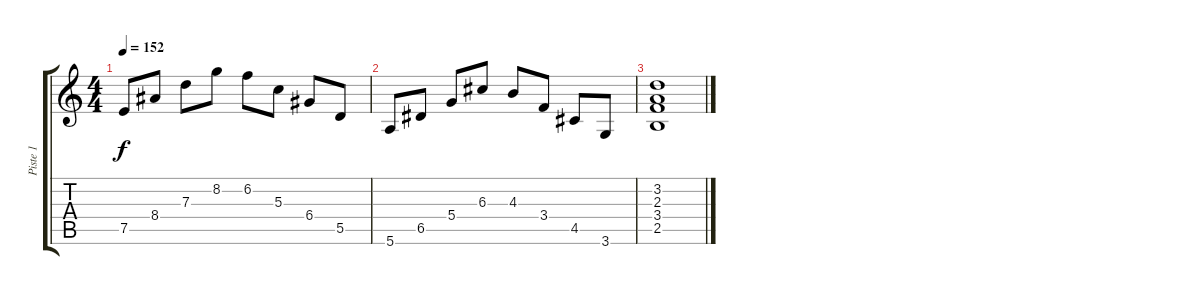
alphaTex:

\track ("Piste 1" "Piste 1") {instrument electricguitarclean}
\staff {score tabs}
\tuning (E4 B3 G3 D3 A2 E2) {hide}
\ts (4 4)
\tempo 152
\clef g2
\ks c
7.5.8{dy f} 8.4.8 7.3.8 8.2.8 6.2.8 5.3.8 6.4.8 5.5.8 |
5.6.8 6.5.8 5.4.8 6.3.8 4.3.8 3.4.8 4.5.8 3.6.8 |
(3.2 2.3 3.4 2.5).1
